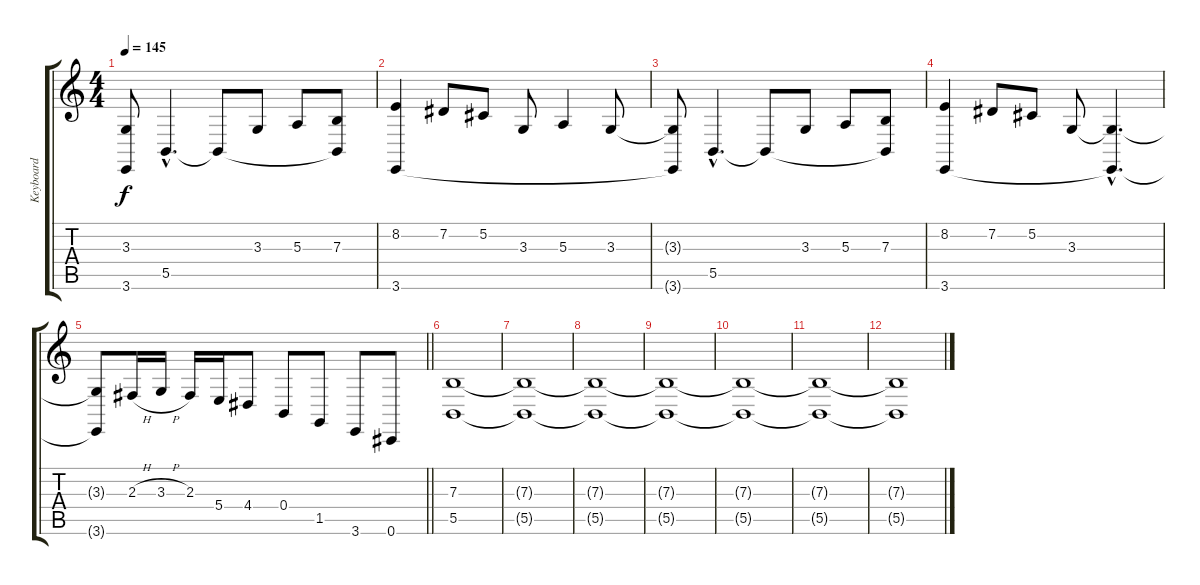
\track ("Keyboard" "Keyboard") {instrument synthstrings1}
\staff {score tabs}
\tuning (Db4 Ab3 E3 B2 Gb2 Db2) {hide}
\ts (4 4)
\tempo 145
\clef g2
\ks c
(3.3{t} 3.6{t}).8{dy f} 5.5{hac}.4{d} 5.5{t}.8 3.3.8 5.3.8 (7.3 5.5{t}).8 |
(8.2 3.6).4 7.2.8 5.2.8 3.3.8 5.3.4 3.3.8 |
(3.3{t} 3.6{t}).8 5.5{hac}.4{d} 5.5{t}.8 3.3.8 5.3.8 (7.3 5.5{t}).8 |
(8.2 3.6).4 7.2.8 5.2.8 3.3.8 (3.3{hac t} 3.6{hac t}).4{d} |
\barLineRight lightlight
(3.3{t} 3.6{t}).8 2.3{h}.16 3.3{h}.16 2.3.16 5.4.16 4.4.8 0.4.8 1.5.8 3.6.8 0.6.8 |
(7.3 5.5).1 |
(7.3{t} 5.5{t}).1 |
(7.3{t} 5.5{t}).1 |
(7.3{t} 5.5{t}).1 |
(7.3{t} 5.5{t}).1 |
(7.3{t} 5.5{t}).1 |
(7.3{t} 5.5{t}).1
